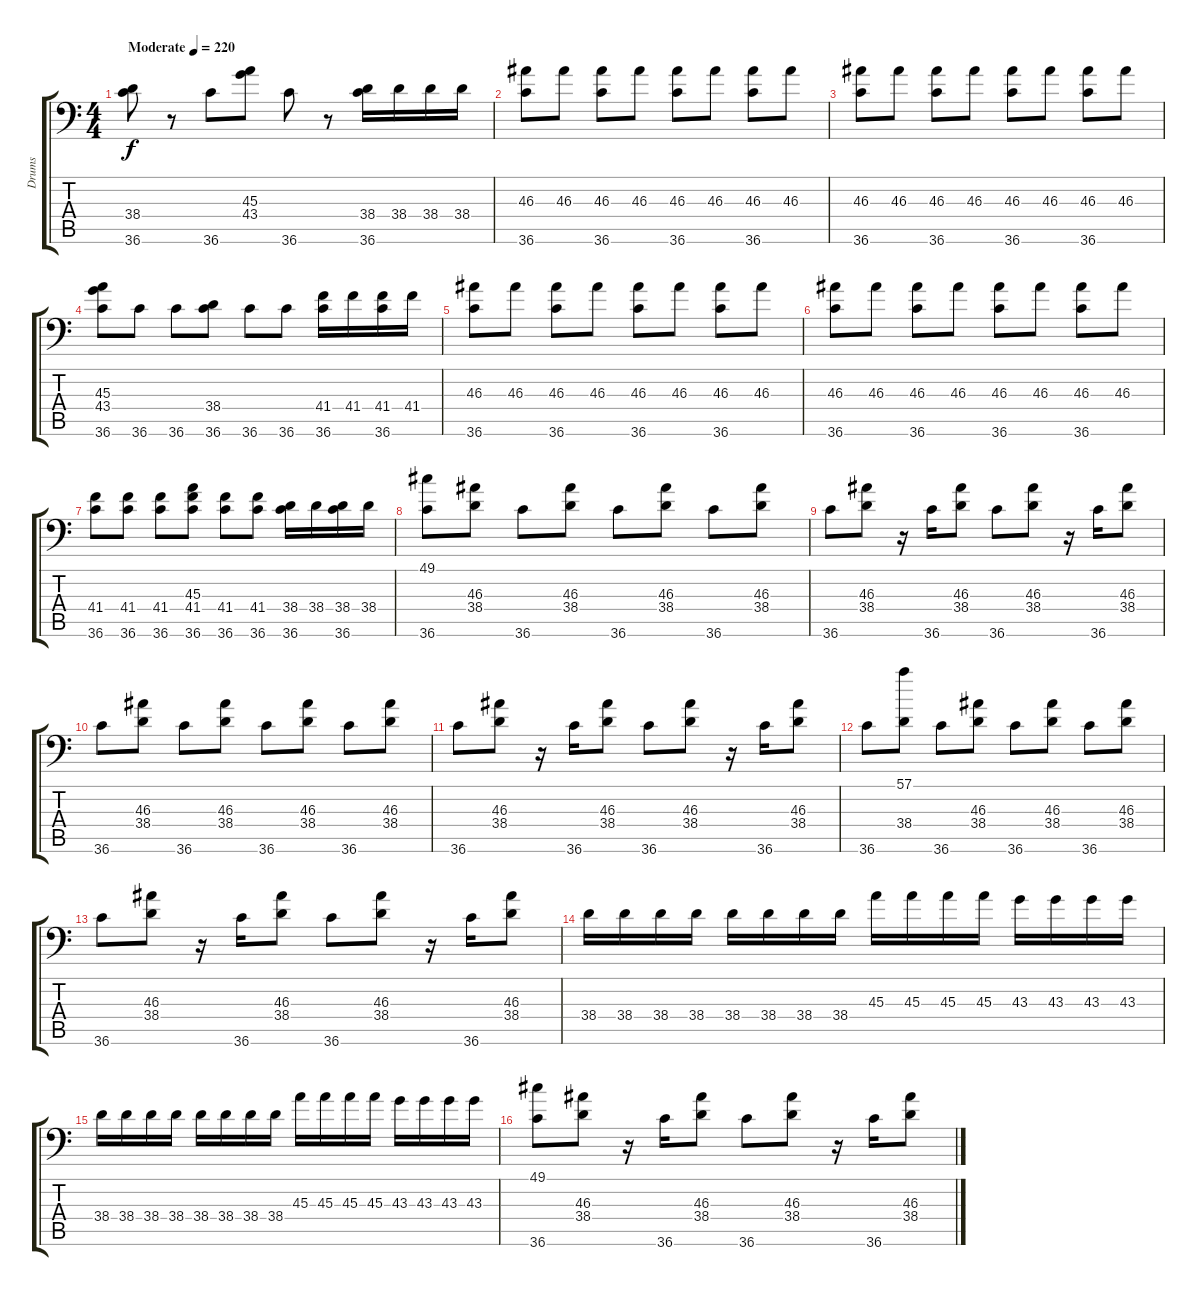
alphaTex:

\track ("Drums" "Drums") {instrument acousticgrandpiano}
\staff {score tabs}
\tuning (C-1 C-1 C-1 C-1 C-1 C-1) {hide}
\ts (4 4)
\tempo (220 "Moderate")
\clef f4
\ks c
(38.4 36.6).8{dy f instrument acousticgrandpiano} r.8 36.6.8 (45.3 43.4).8 36.6.8 r.8 (38.4 36.6).16 38.4.16 38.4.16 38.4.16 |
(46.3 36.6).8 46.3.8 (46.3 36.6).8 46.3.8 (46.3 36.6).8 46.3.8 (46.3 36.6).8 46.3.8 |
(46.3 36.6).8 46.3.8 (46.3 36.6).8 46.3.8 (46.3 36.6).8 46.3.8 (46.3 36.6).8 46.3.8 |
(45.3 43.4 36.6).8 36.6.8 36.6.8 (38.4 36.6).8 36.6.8 36.6.8 (41.4 36.6).16 41.4.16 (41.4 36.6).16 41.4.16 |
(46.3 36.6).8 46.3.8 (46.3 36.6).8 46.3.8 (46.3 36.6).8 46.3.8 (46.3 36.6).8 46.3.8 |
(46.3 36.6).8 46.3.8 (46.3 36.6).8 46.3.8 (46.3 36.6).8 46.3.8 (46.3 36.6).8 46.3.8 |
(41.4 36.6).8 (41.4 36.6).8 (41.4 36.6).8 (45.3 41.4 36.6).8 (41.4 36.6).8 (41.4 36.6).8 (38.4 36.6).16 38.4.16 (38.4 36.6).16 38.4.16 |
(49.1 36.6).8 (46.3 38.4).8 36.6.8 (46.3 38.4).8 36.6.8 (46.3 38.4).8 36.6.8 (46.3 38.4).8 |
36.6.8 (46.3 38.4).8 r.16 36.6.16 (46.3 38.4).8 36.6.8 (46.3 38.4).8 r.16 36.6.16 (46.3 38.4).8 |
36.6.8 (46.3 38.4).8 36.6.8 (46.3 38.4).8 36.6.8 (46.3 38.4).8 36.6.8 (46.3 38.4).8 |
36.6.8 (46.3 38.4).8 r.16 36.6.16 (46.3 38.4).8 36.6.8 (46.3 38.4).8 r.16 36.6.16 (46.3 38.4).8 |
36.6.8 (57.1 38.4).8 36.6.8 (46.3 38.4).8 36.6.8 (46.3 38.4).8 36.6.8 (46.3 38.4).8 |
36.6.8 (46.3 38.4).8 r.16 36.6.16 (46.3 38.4).8 36.6.8 (46.3 38.4).8 r.16 36.6.16 (46.3 38.4).8 |
38.4.16 38.4.16 38.4.16 38.4.16 38.4.16 38.4.16 38.4.16 38.4.16 45.3.16 45.3.16 45.3.16 45.3.16 43.3.16 43.3.16 43.3.16 43.3.16 |
38.4.16 38.4.16 38.4.16 38.4.16 38.4.16 38.4.16 38.4.16 38.4.16 45.3.16 45.3.16 45.3.16 45.3.16 43.3.16 43.3.16 43.3.16 43.3.16 |
(49.1 36.6).8 (46.3 38.4).8 r.16 36.6.16 (46.3 38.4).8 36.6.8 (46.3 38.4).8 r.16 36.6.16 (46.3 38.4).8
